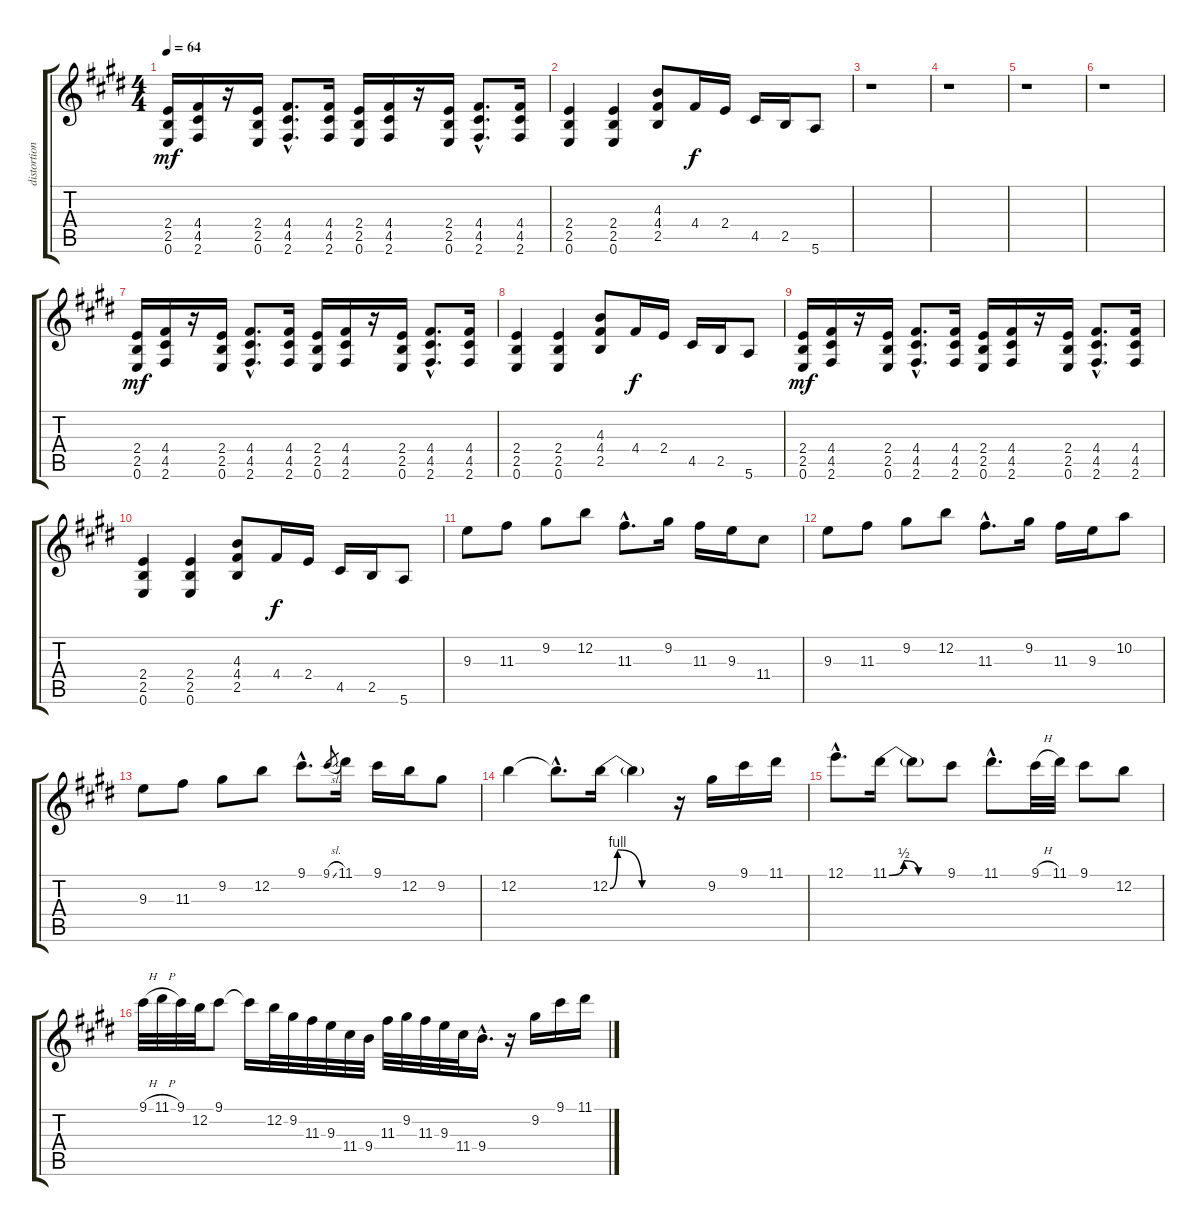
\track ("distortion" "distortion") {instrument overdrivenguitar}
\staff {score tabs}
\tuning (E4 B3 G3 D3 A2 E2) {hide}
\ts (4 4)
\tempo 64
\clef g2
\ks e
(2.4 2.5 0.6).16{dy mf} (4.4 4.5 2.6).16 r.16 (2.4 2.5 0.6).16 (4.4{hac} 4.5{hac} 2.6{hac}).8{d} (4.4 4.5 2.6).16 (2.4 2.5 0.6).16 (4.4 4.5 2.6).16 r.16 (2.4 2.5 0.6).16 (4.4{hac} 4.5{hac} 2.6{hac}).8{d} (4.4 4.5 2.6).16 |
(2.4 2.5 0.6).4 (2.4 2.5 0.6).4 (4.3 4.4 2.5).8 4.4.16{dy f} 2.4.16 4.5.16 2.5.16 5.6.8 |
r.1 |
r.1 |
r.1 |
r.1 |
(2.4 2.5 0.6).16{dy mf} (4.4 4.5 2.6).16 r.16 (2.4 2.5 0.6).16 (4.4{hac} 4.5{hac} 2.6{hac}).8{d} (4.4 4.5 2.6).16 (2.4 2.5 0.6).16 (4.4 4.5 2.6).16 r.16 (2.4 2.5 0.6).16 (4.4{hac} 4.5{hac} 2.6{hac}).8{d} (4.4 4.5 2.6).16 |
(2.4 2.5 0.6).4 (2.4 2.5 0.6).4 (4.3 4.4 2.5).8 4.4.16{dy f} 2.4.16 4.5.16 2.5.16 5.6.8 |
(2.4 2.5 0.6).16{dy mf} (4.4 4.5 2.6).16 r.16 (2.4 2.5 0.6).16 (4.4{hac} 4.5{hac} 2.6{hac}).8{d} (4.4 4.5 2.6).16 (2.4 2.5 0.6).16 (4.4 4.5 2.6).16 r.16 (2.4 2.5 0.6).16 (4.4{hac} 4.5{hac} 2.6{hac}).8{d} (4.4 4.5 2.6).16 |
(2.4 2.5 0.6).4 (2.4 2.5 0.6).4 (4.3 4.4 2.5).8 4.4.16{dy f} 2.4.16 4.5.16 2.5.16 5.6.8 |
9.3.8 11.3.8 9.2.8 12.2.8 11.3{hac}.8{d} 9.2.16 11.3.16 9.3.16 11.4.8 |
9.3.8 11.3.8 9.2.8 12.2.8 11.3{hac}.8{d} 9.2.16 11.3.16 9.3.16 10.2.8 |
9.3.8 11.3.8 9.2.8 12.2.8 9.1{hac}.8{d} 9.1{sl}.8{gr} 11.1.16 9.1.16 12.2.16 9.2.8 |
12.2.4 12.2{hac t}.8{d} 12.2{be (custom 0 0 7 4 30 0 60 0)}.16 12.2{t}.4 r.16 9.2.16 9.1.16 11.1.16 |
12.1{hac}.8{d} 11.1{be (custom 0 0 15 2 30 0 60 0)}.16 11.1{t}.8 9.1.8 11.1{hac}.8{d} 9.1{h}.32 11.1.32 9.1.8 12.2.8 |
9.1{h}.32 11.1{h}.32 9.1.32 12.2.32 9.1.8 9.1{t}.16 12.2.32 9.2.32 11.3.32 9.3.32 11.4.32 9.4.32 11.3.32 9.2.32 11.3.32 9.3.32 11.4.32 9.4{hac}.16{d} r.16 9.2.16 9.1.16 11.1.16
